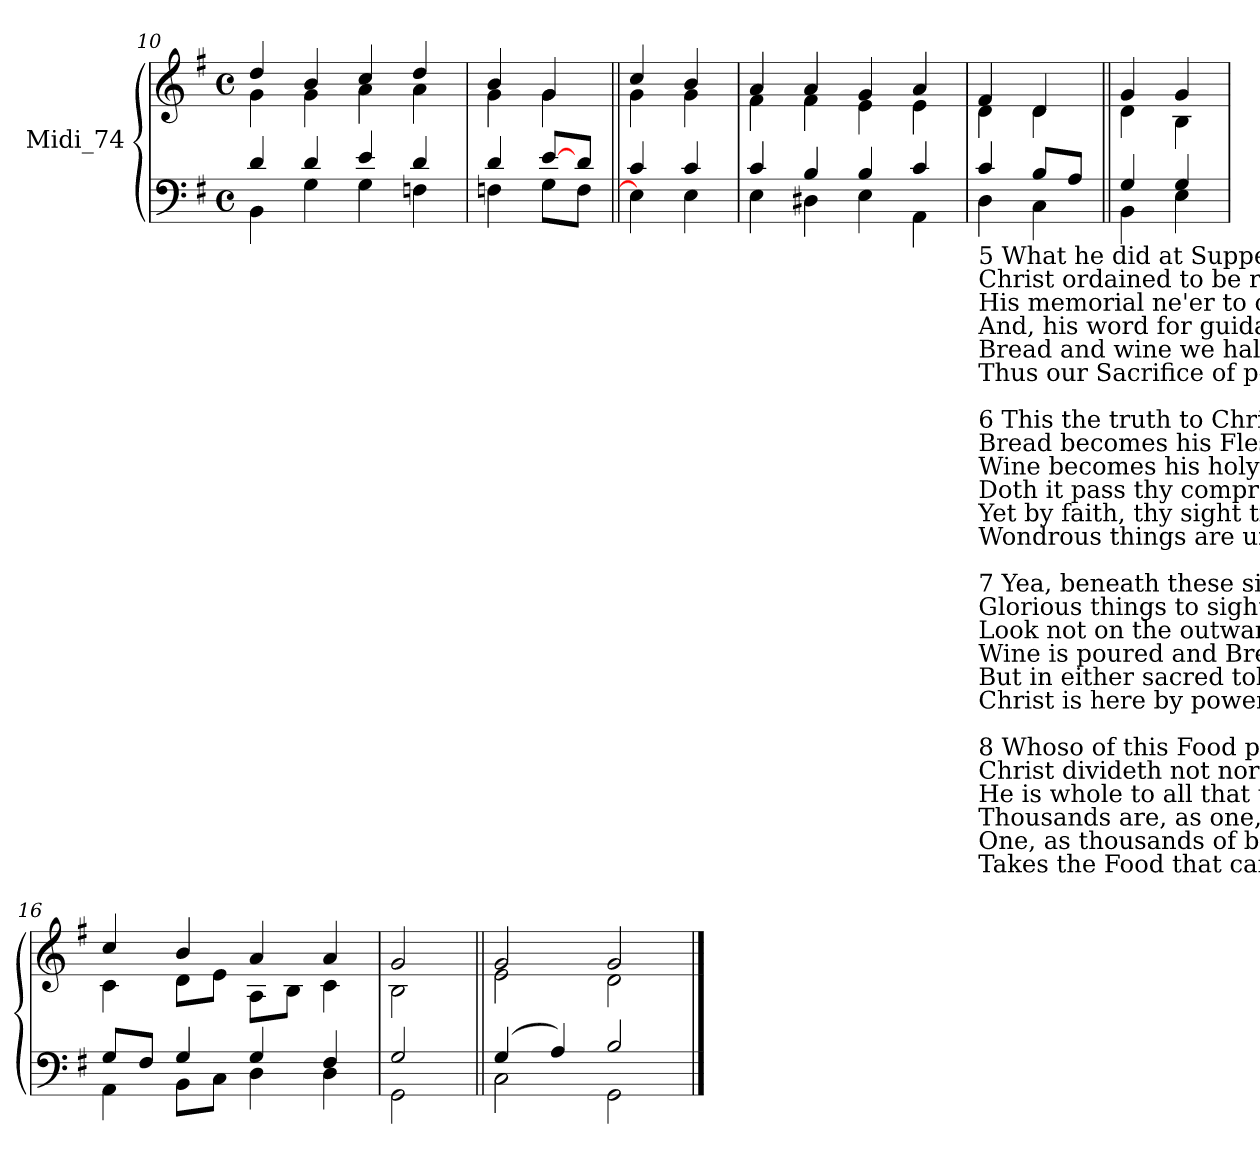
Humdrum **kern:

**kern	**kern
*part2	*part1
*staff2	*staff1
*I"Midi_74	*I"Midi_74
*clefF4	*clefG2
*k[f#]	*k[f#]
*G:	*G:
*M4/4	*M4/4
*met(c)	*met(c)
=10	=10
*^	*^
4d/	4BB\	4dd/	4g\
4d/	4G\	4b/	4g\
4e/	4G\	4cc/	4a\
4d/	4Fn\	4dd/	4a\
=11	=11	=11	=11
4d/	4Fn\	4b/	4g\
[8e/L	8G\L	4g/	4g\
8d/J	8F\J	.	.
=12||	=12||	=12||	=12||
4c/	4E\]	4cc/	4g\
4c/	4E\	4b/	4g\
=13	=13	=13	=13
4c/	4E\	4a/	4f#\
4B/	4D#X\	4a/	4f#\
4B/	4E\	4g/	4e\
4c/	4AA\	4a/	4e\
=14	=14	=14	=14
!LO:TX:b:t=5 What he did at Supper seated,\nChrist ordained to be repeated,\nHis memorial ne'er to cease&colon;\nAnd, his word for guidance taking,\nBread and wine we hallow, making\nThus our Sacrifice of peace.\n\n6 This the truth to Christians given -\nBread becomes his Flesh from heaven.\nWine becomes his holy Blood.\nDoth it pass thy comprehending?\nYet by faith, thy sight transcending,\nWondrous things are understood.\n\n7 Yea, beneath these signs are hidden\nGlorious things to sight forbidden&colon;\nLook not on the outward sign.\nWine is poured and Bread is broken,\nBut in either sacred token\nChrist is here by power divine.\n\n8 Whoso of this Food partaketh,\nChrist divideth not nor breaketh&colon;\nHe is whole to all that taste.\nThousands are, as one, receivers,\nOne, as thousands of believers,\nTakes the Food that cannot waste.	!	!	!
4c/	4D\	4f#/	4d\
8B/L	4C\	4d/	4d\
8A/J	.	.	.
=15||	=15||	=15||	=15||
4G/	4BB\	4g/	4d\
4G/	4E\	4g/	4B\
=16	=16	=16	=16
8G/L	4AA\	4cc/	4c\
8F#/J	.	.	.
4G/	8BB\L	4b/	8d\L
.	8C\J	.	8e\J
4G/	4D\	4a/	8A\L
.	.	.	8B\J
4F#/	4D\	4a/	4c\
=17	=17	=17	=17
2G/	2GG\	2g/	2B\
=18||	=18||	=18||	=18||
(>4G/	2C\	2g/	2e\
4A/)	.	.	.
2B/	2GG\	2g/	2d\
*v	*v	*	*
*	*v	*v
==	==
*-	*-
